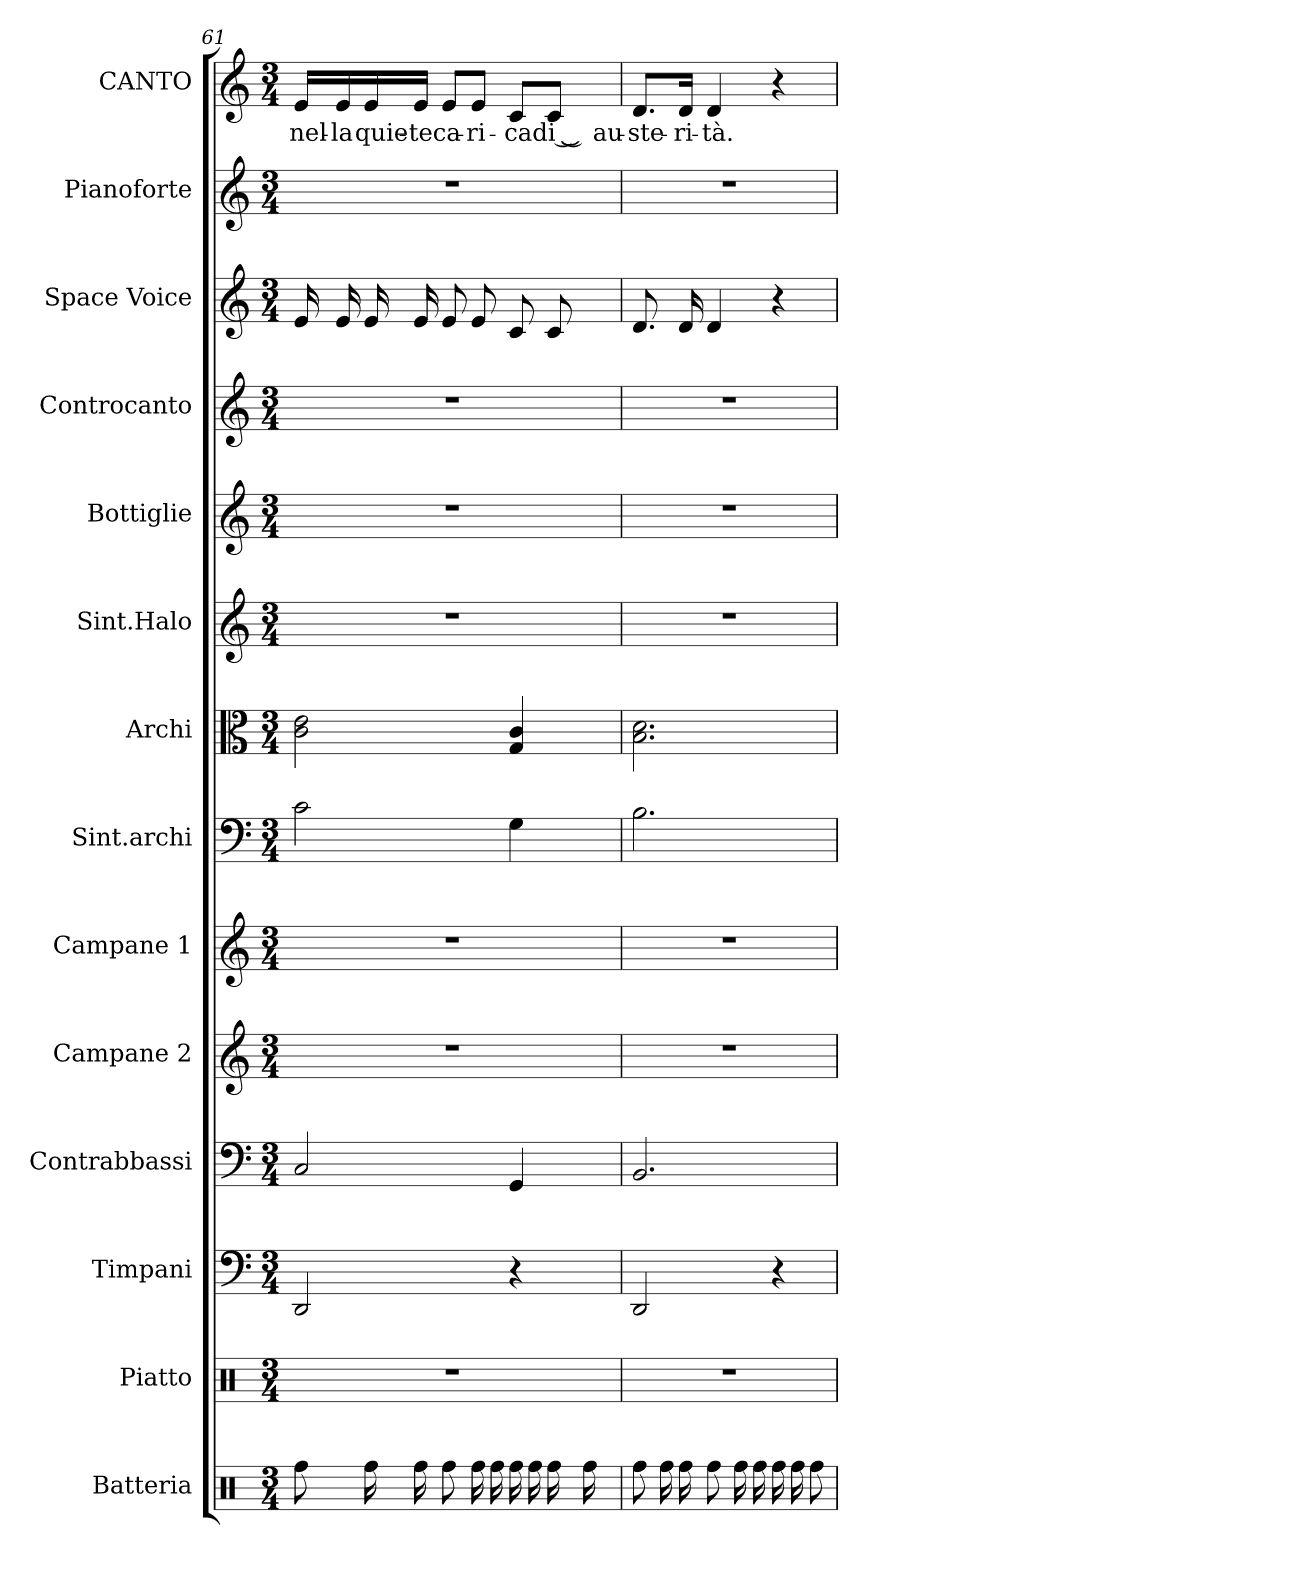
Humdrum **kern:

**kern	**kern	**kern	**kern	**kern	**kern	**kern	**kern	**kern	**kern	**kern	**kern	**kern	**kern	**text
*part14	*part13	*part12	*part11	*part10	*part9	*part8	*part7	*part6	*part5	*part4	*part3	*part2	*part1	*part1
*staff14	*staff13	*staff12	*staff11	*staff10	*staff9	*staff8	*staff7	*staff6	*staff5	*staff4	*staff3	*staff2	*staff1	*staff1
*I"Batteria	*I"Piatto	*I"Timpani	*I"Contrabbassi	*I"Campane 2	*I"Campane 1	*I"Sint.archi	*I"Archi	*I"Sint.Halo	*I"Bottiglie	*I"Controcanto	*I"Space Voice	*I"Pianoforte	*I"CANTO	*
*I'Batt	*I'Pt	*I'Timp	*I'Cb	*I'Camp	*I'Camp	*I'S.ar	*I'Ar	*I'Halo	*I'Bt	*I'c.cnt	*	*I'Pf	*	*
!!LO:LB:g=z
*clefX	*clefX	*clefF4	*clefF4	*clefG2	*clefG2	*clefF4	*clefC3	*clefG2	*clefG2	*clefG2	*clefG2	*clefG2	*clefG2	*
*	*	*	*ITrd7c12	*	*	*	*	*	*	*	*	*	*	*
*k[]	*k[]	*k[]	*k[]	*k[]	*k[]	*k[]	*k[]	*k[]	*k[]	*k[]	*k[]	*k[]	*k[]	*
*M3/4	*M3/4	*M3/4	*M3/4	*M3/4	*M3/4	*M3/4	*M3/4	*M3/4	*M3/4	*M3/4	*M3/4	*M3/4	*M3/4	*
=61	=61	=61	=61	=61	=61	=61	=61	=61	=61	=61	=61	=61	=61	=61
!	!	!	!	!	!	!	!	!	!	!	!	!	!	!LO:LY:b
8Rff\	2.r	2DD/	2CC/	2.r	2.r	2c\	2c\ 2e\	2.r	2.r	2.r	16e/	2.r	16e/LL	nel-
!	!	!	!	!	!	!	!	!	!	!	!	!	!	!LO:LY:b
.	.	.	.	.	.	.	.	.	.	.	16e/	.	16e/	-la
!	!	!	!	!	!	!	!	!	!	!	!	!	!	!LO:LY:b
16Rff\	.	.	.	.	.	.	.	.	.	.	16e/	.	16e/	quie-
!	!	!	!	!	!	!	!	!	!	!	!	!	!	!LO:LY:b
16Rff\	.	.	.	.	.	.	.	.	.	.	16e/	.	16e/JJ	-te
!	!	!	!	!	!	!	!	!	!	!	!	!	!	!LO:LY:b
8Rff\	.	.	.	.	.	.	.	.	.	.	8e/	.	8e/L	ca-
!	!	!	!	!	!	!	!	!	!	!	!	!	!	!LO:LY:b
16Rff\	.	.	.	.	.	.	.	.	.	.	8e/	.	8e/J	-ri-
16Rff\	.	.	.	.	.	.	.	.	.	.	.	.	.	.
!	!	!	!	!	!	!	!	!	!	!	!	!	!	!LO:LY:b
16Rff\	.	4r	4GGG/	.	.	4G\	4G/ 4c/	.	.	.	8c/	.	8c/L	-ca
16Rff\	.	.	.	.	.	.	.	.	.	.	.	.	.	.
!	!	!	!	!	!	!	!	!	!	!	!	!	!	!LO:LY:b
16Rff\	.	.	.	.	.	.	.	.	.	.	8c/	.	8c/J	di ͜ au-
16Rff\	.	.	.	.	.	.	.	.	.	.	.	.	.	.
=62	=62	=62	=62	=62	=62	=62	=62	=62	=62	=62	=62	=62	=62	=62
!	!	!	!	!	!	!	!	!	!	!	!	!	!	!LO:LY:b
8Rff\	2.r	2DD/	2.BBB/	2.r	2.r	2.B\	2.B\ 2.d\	2.r	2.r	2.r	8.d/	2.r	8.d/L	-ste-
16Rff\	.	.	.	.	.	.	.	.	.	.	.	.	.	.
!	!	!	!	!	!	!	!	!	!	!	!	!	!	!LO:LY:b
16Rff\	.	.	.	.	.	.	.	.	.	.	16d/	.	16d/Jk	-ri-
!	!	!	!	!	!	!	!	!	!	!	!	!	!	!LO:LY:b
8Rff\	.	.	.	.	.	.	.	.	.	.	4d/	.	4d/	-tà.
16Rff\	.	.	.	.	.	.	.	.	.	.	.	.	.	.
16Rff\	.	.	.	.	.	.	.	.	.	.	.	.	.	.
16Rff\	.	4r	.	.	.	.	.	.	.	.	4r	.	4r	.
16Rff\	.	.	.	.	.	.	.	.	.	.	.	.	.	.
8Rff\	.	.	.	.	.	.	.	.	.	.	.	.	.	.
=	=	=	=	=	=	=	=	=	=	=	=	=	=	=
*-	*-	*-	*-	*-	*-	*-	*-	*-	*-	*-	*-	*-	*-	*-
